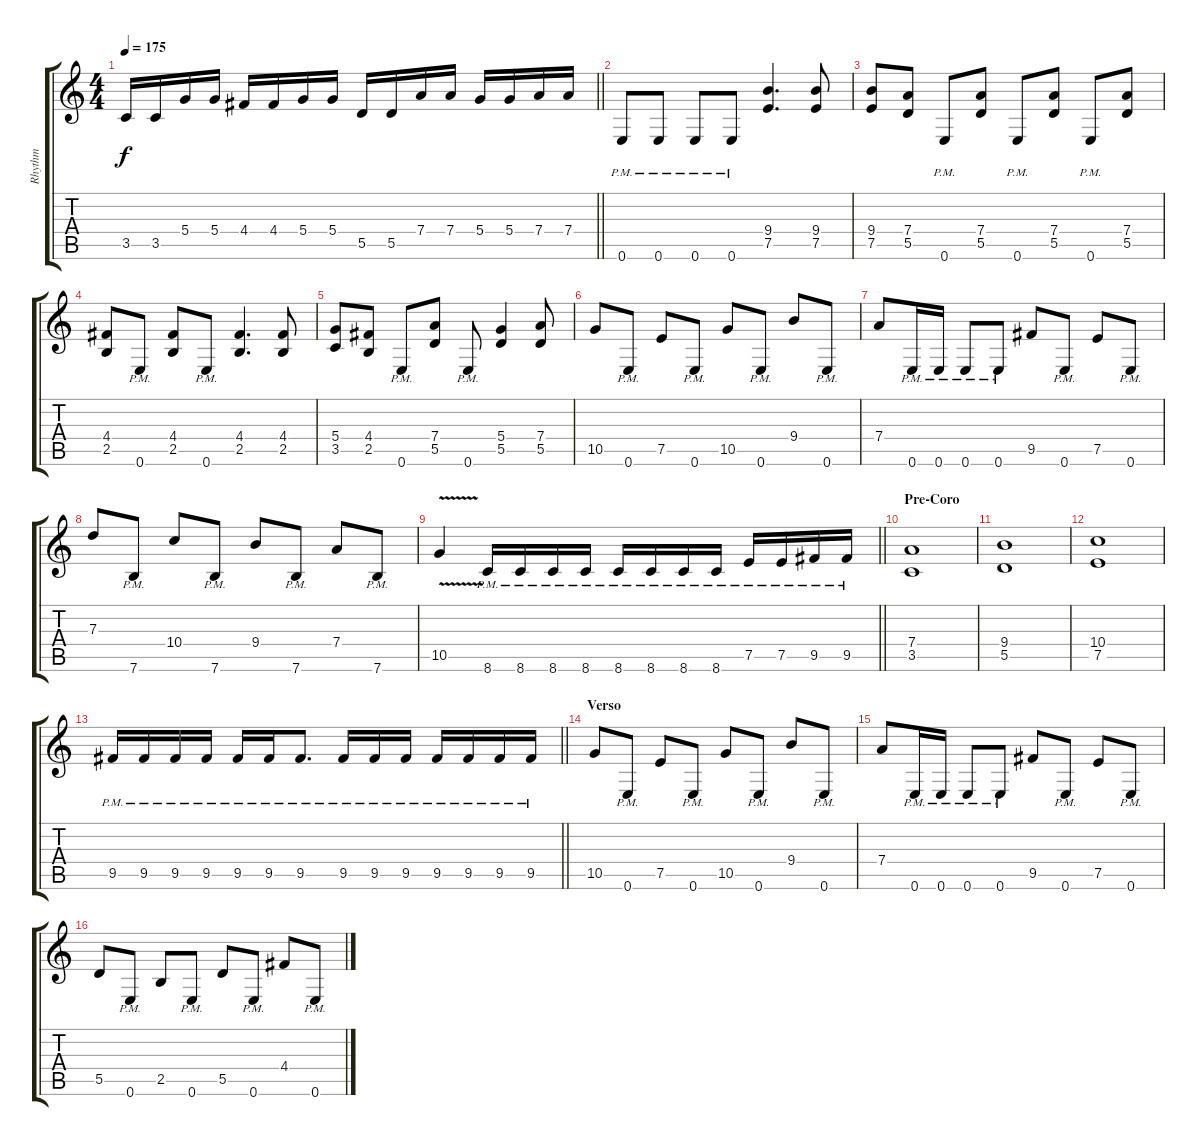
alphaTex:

\track ("Rhythm" "Rhythm") {instrument distortionguitar}
\staff {score tabs}
\tuning (E4 B3 G3 D3 A2 E2) {hide}
\ts (4 4)
\tempo 175
\clef g2
\barLineRight lightlight
\ks c
3.5.16{dy f} 3.5.16 5.4.16 5.4.16 4.4.16 4.4.16 5.4.16 5.4.16 5.5.16 5.5.16 7.4.16 7.4.16 5.4.16 5.4.16 7.4.16 7.4.16 |
\section ("" "")
0.6{pm}.8 0.6{pm}.8 0.6{pm}.8 0.6{pm}.8 (9.4 7.5).4{d} (9.4 7.5).8 |
(9.4 7.5).8 (7.4 5.5).8 0.6{pm}.8 (7.4 5.5).8 0.6{pm}.8 (7.4 5.5).8 0.6{pm}.8 (7.4 5.5).8 |
(4.4 2.5).8 0.6{pm}.8 (4.4 2.5).8 0.6{pm}.8 (4.4 2.5).4{d} (4.4 2.5).8 |
(5.4 3.5).8 (4.4 2.5).8 0.6{pm}.8 (7.4 5.5).8 0.6{pm}.8 (5.4 5.5).4 (7.4 5.5).8 |
10.5.8 0.6{pm}.8 7.5.8 0.6{pm}.8 10.5.8 0.6{pm}.8 9.4.8 0.6{pm}.8 |
7.4.8 0.6{pm}.16 0.6{pm}.16 0.6{pm}.8 0.6{pm}.8 9.5.8 0.6{pm}.8 7.5.8 0.6{pm}.8 |
7.3.8 7.6{pm}.8 10.4.8 7.6{pm}.8 9.4.8 7.6{pm}.8 7.4.8 7.6{pm}.8 |
\barLineRight lightlight
10.5{v}.4 8.6{pm}.16 8.6{pm}.16 8.6{pm}.16 8.6{pm}.16 8.6{pm}.16 8.6{pm}.16 8.6{pm}.16 8.6{pm}.16 7.5{pm}.16 7.5{pm}.16 9.5{pm}.16 9.5{pm}.16 |
\section ("" "Pre-Coro")
(7.4 3.5).1 |
(9.4 5.5).1 |
(10.4 7.5).1 |
\barLineRight lightlight
9.5{pm}.16 9.5{pm}.16 9.5{pm}.16 9.5{pm}.16 9.5{pm}.16 9.5{pm}.16 9.5{pm}.8{d} 9.5{pm}.16 9.5{pm}.16 9.5{pm}.16 9.5{pm}.16 9.5{pm}.16 9.5{pm}.16 9.5{pm}.16 |
\section ("" "Verso")
10.5.8 0.6{pm}.8 7.5.8 0.6{pm}.8 10.5.8 0.6{pm}.8 9.4.8 0.6{pm}.8 |
7.4.8 0.6{pm}.16 0.6{pm}.16 0.6{pm}.8 0.6{pm}.8 9.5.8 0.6{pm}.8 7.5.8 0.6{pm}.8 |
5.5.8 0.6{pm}.8 2.5.8 0.6{pm}.8 5.5.8 0.6{pm}.8 4.4.8 0.6{pm}.8
